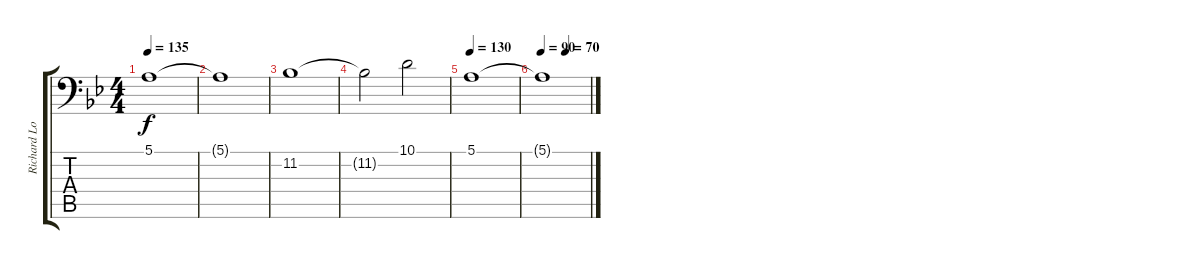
\track ("Richard Locker" "Richard Lo") {instrument cello}
\staff {score tabs}
\tuning (E3 B2 G2 D2 A1 E1) {hide}
\ts (4 4)
\tempo 135
\clef f4
\ks bb
5.1.1{dy f} |
5.1{t}.1 |
11.2.1 |
11.2{t}.2 10.1.2 |
\tempo 130
5.1.1 |
\tempo 90
\tempo (70 0.5)
5.1{t}.1
